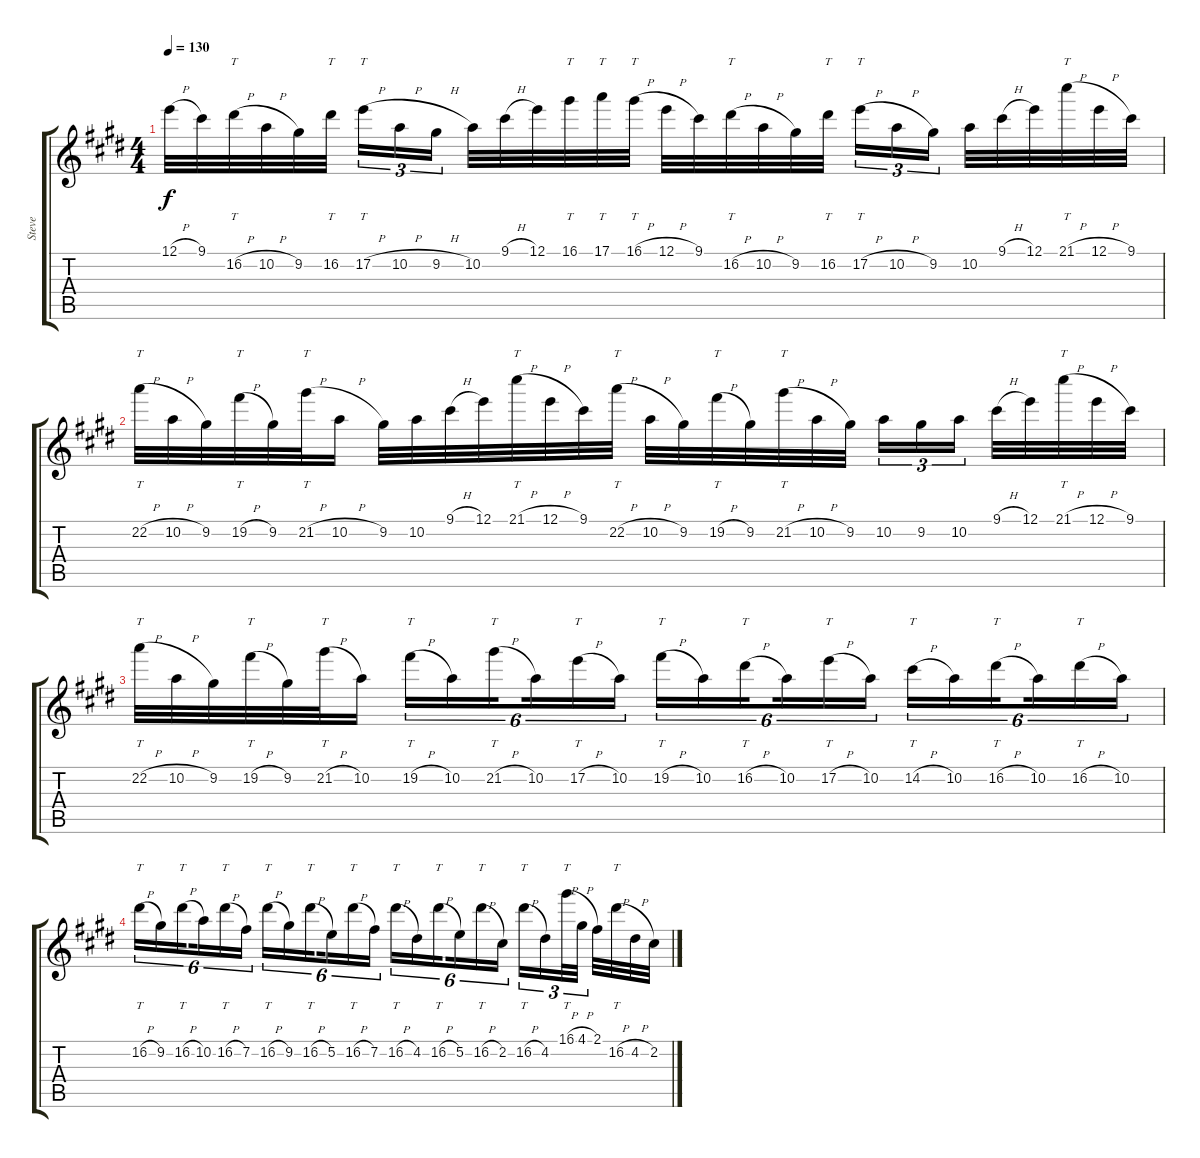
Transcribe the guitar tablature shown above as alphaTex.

\track ("Steve" "Steve") {instrument distortionguitar}
\staff {score tabs}
\tuning (E4 B3 G3 D3 A2 E2) {hide}
\ts (4 4)
\tempo 130
\clef g2
\ks e
12.1{h}.32{dy f} 9.1.32 16.2{h}.32{tt} 10.2{h}.32 9.2.32 16.2.32{tt beam splitsecondary} 17.2{h}.16{tt tu (3 2)} 10.2{h}.16{tu (3 2)} 9.2{h}.16{tu (3 2) beam splitsecondary} 10.2.32 9.1{h}.32 12.1.32 16.1.32{tt} 17.1.32{tt} 16.1{h}.32{tt} 12.1{h}.32 9.1.32 16.2{h}.32{tt} 10.2{h}.32 9.2.32 16.2.32{tt beam splitsecondary} 17.2{h}.16{tt tu (3 2)} 10.2{h}.16{tu (3 2)} 9.2.16{tu (3 2) beam splitsecondary} 10.2.32 9.1{h}.32 12.1.32 21.1{h}.32{tt} 12.1{h}.32 9.1.32 |
22.2{h}.32{tt} 10.2{h}.32 9.2.32 19.2{h}.32{tt} 9.2.32 21.2{h}.32{tt} 10.2{h}.16 9.2.32 10.2.32 9.1{h}.32 12.1.32 21.1{h}.32{tt} 12.1{h}.32 9.1.32 22.2{h}.32{tt} 10.2{h}.32 9.2.32 19.2{h}.32{tt} 9.2.32 21.2{h}.32{tt} 10.2{h}.32 9.2.32{beam splitsecondary} 10.2.16{tu (3 2)} 9.2.16{tu (3 2)} 10.2.16{tu (3 2) beam splitsecondary} 9.1{h}.32 12.1.32 21.1{h}.32{tt} 12.1{h}.32 9.1.32 |
22.2{h}.32{tt} 10.2{h}.32 9.2.32 19.2{h}.32{tt} 9.2.32 21.2{h}.32{tt} 10.2.16 19.2{h}.16{tt tu (6 4)} 10.2.16{tu (6 4)} 21.2{h}.16{tt tu (6 4) beam splitsecondary} 10.2.16{tu (6 4)} 17.2{h}.16{tt tu (6 4)} 10.2.16{tu (6 4)} 19.2{h}.16{tt tu (6 4)} 10.2.16{tu (6 4)} 16.2{h}.16{tt tu (6 4) beam splitsecondary} 10.2.16{tu (6 4)} 17.2{h}.16{tt tu (6 4)} 10.2.16{tu (6 4)} 14.2{h}.16{tt tu (6 4)} 10.2.16{tu (6 4)} 16.2{h}.16{tt tu (6 4) beam splitsecondary} 10.2.16{tu (6 4)} 16.2{h}.16{tt tu (6 4)} 10.2.16{tu (6 4)} |
16.2{h}.16{tt tu (6 4)} 9.2.16{tu (6 4)} 16.2{h}.16{tt tu (6 4) beam splitsecondary} 10.2.16{tu (6 4)} 16.2{h}.16{tt tu (6 4)} 7.2.16{tu (6 4)} 16.2{h}.16{tt tu (6 4)} 9.2.16{tu (6 4)} 16.2{h}.16{tt tu (6 4) beam splitsecondary} 5.2.16{tu (6 4)} 16.2{h}.16{tt tu (6 4)} 7.2.16{tu (6 4)} 16.2{h}.16{tt tu (6 4)} 4.2.16{tu (6 4)} 16.2{h}.16{tt tu (6 4) beam splitsecondary} 5.2.16{tu (6 4)} 16.2{h}.16{tt tu (6 4)} 2.2.16{tu (6 4)} 16.2{h}.16{tt tu (3 2)} 4.2.16{tu (3 2)} 16.1{h}.32{tt tu (3 2)} 4.1{h}.32{tu (3 2) beam splitsecondary} 2.1.32 16.2{h}.32{tt} 4.2{h}.32 2.2.32
